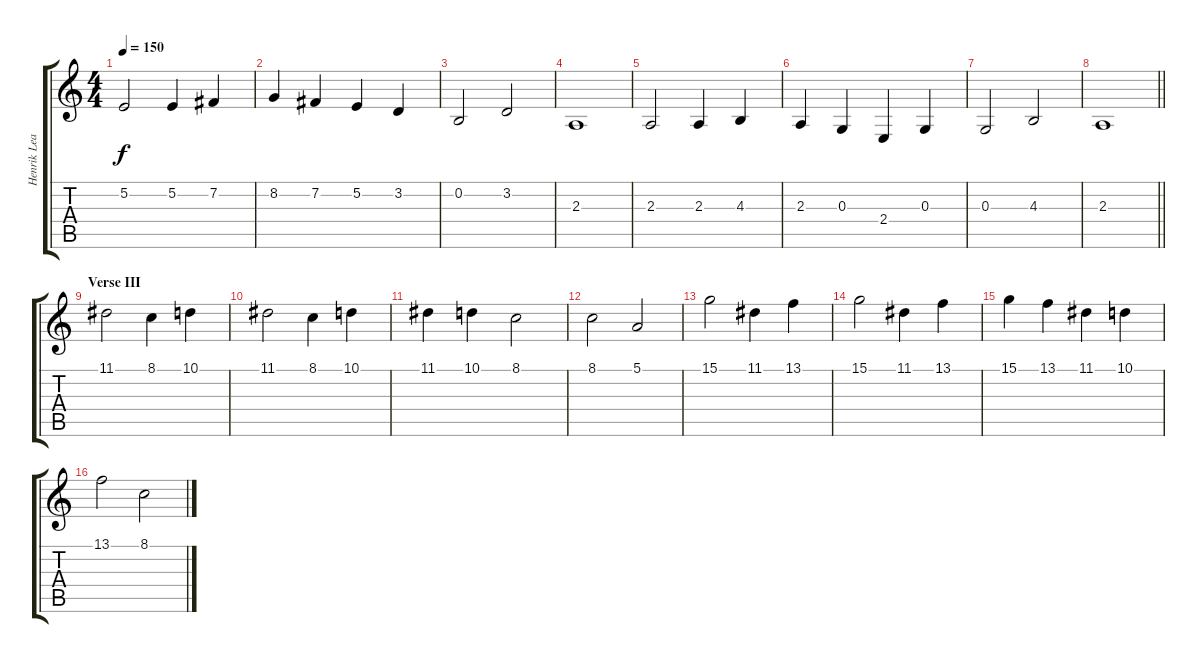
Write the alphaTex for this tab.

\track ("Henrik Lead" "Henrik Lea") {instrument lead1square}
\staff {score tabs}
\tuning (E4 B3 G3 D3 A2 E2) {hide}
\ts (4 4)
\tempo 150
\clef g2
\ks c
5.2.2{dy f} 5.2.4 7.2.4 |
8.2.4 7.2.4 5.2.4 3.2.4 |
0.2.2 3.2.2 |
2.3.1 |
2.3.2 2.3.4 4.3.4 |
2.3.4 0.3.4 2.4.4 0.3.4 |
0.3.2 4.3.2 |
\barLineRight lightlight
2.3.1 |
\section ("" "Verse III")
11.1.2{volume 13 instrument brightacousticpiano} 8.1.4 10.1.4 |
11.1.2 8.1.4 10.1.4 |
11.1.4 10.1.4 8.1.2 |
8.1.2 5.1.2 |
15.1.2 11.1.4 13.1.4 |
15.1.2 11.1.4 13.1.4 |
15.1.4 13.1.4 11.1.4 10.1.4 |
13.1.2 8.1.2
